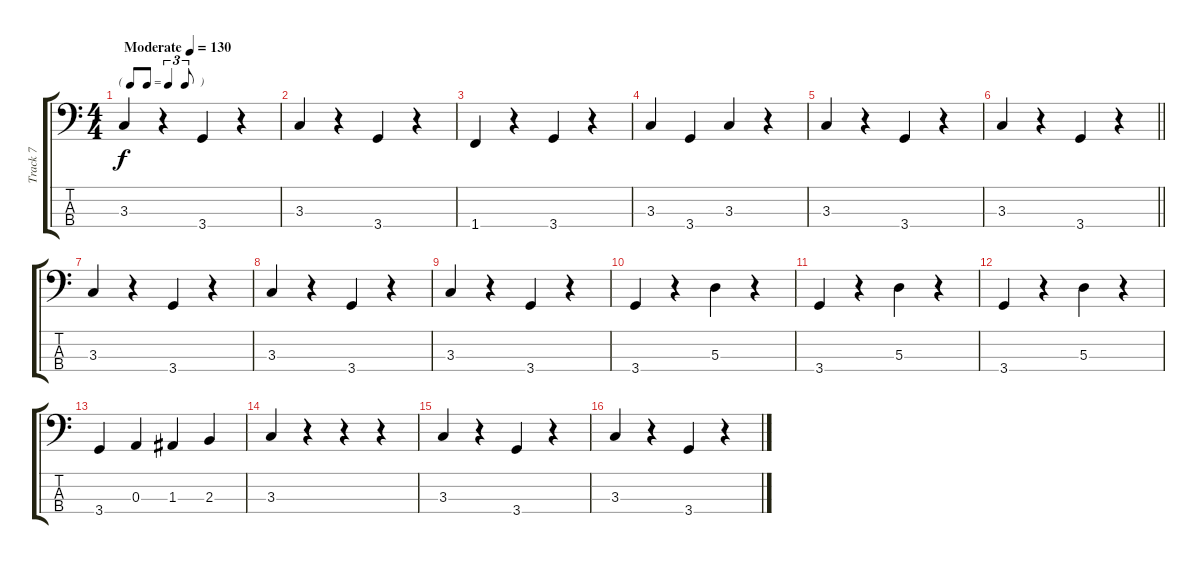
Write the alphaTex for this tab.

\track ("Track 7" "Track 7") {instrument electricbassfinger}
\staff {score tabs}
\tuning (G2 D2 A1 E1) {hide}
\ts (4 4)
\tf triplet8th
\tempo (130 "Moderate")
\clef f4
\ks c
3.3.4{dy f instrument electricbassfinger} r.4 3.4.4 r.4 |
3.3.4 r.4 3.4.4 r.4 |
1.4.4 r.4 3.4.4 r.4 |
3.3.4 3.4.4 3.3.4 r.4 |
3.3.4 r.4 3.4.4 r.4 |
\barLineRight lightlight
3.3.4 r.4 3.4.4 r.4 |
3.3.4 r.4 3.4.4 r.4 |
3.3.4 r.4 3.4.4 r.4 |
3.3.4 r.4 3.4.4 r.4 |
3.4.4 r.4 5.3.4 r.4 |
3.4.4 r.4 5.3.4 r.4 |
3.4.4 r.4 5.3.4 r.4 |
3.4.4 0.3.4 1.3.4 2.3.4 |
3.3.4 r.4 r.4 r.4 |
3.3.4 r.4 3.4.4 r.4 |
3.3.4 r.4 3.4.4 r.4
